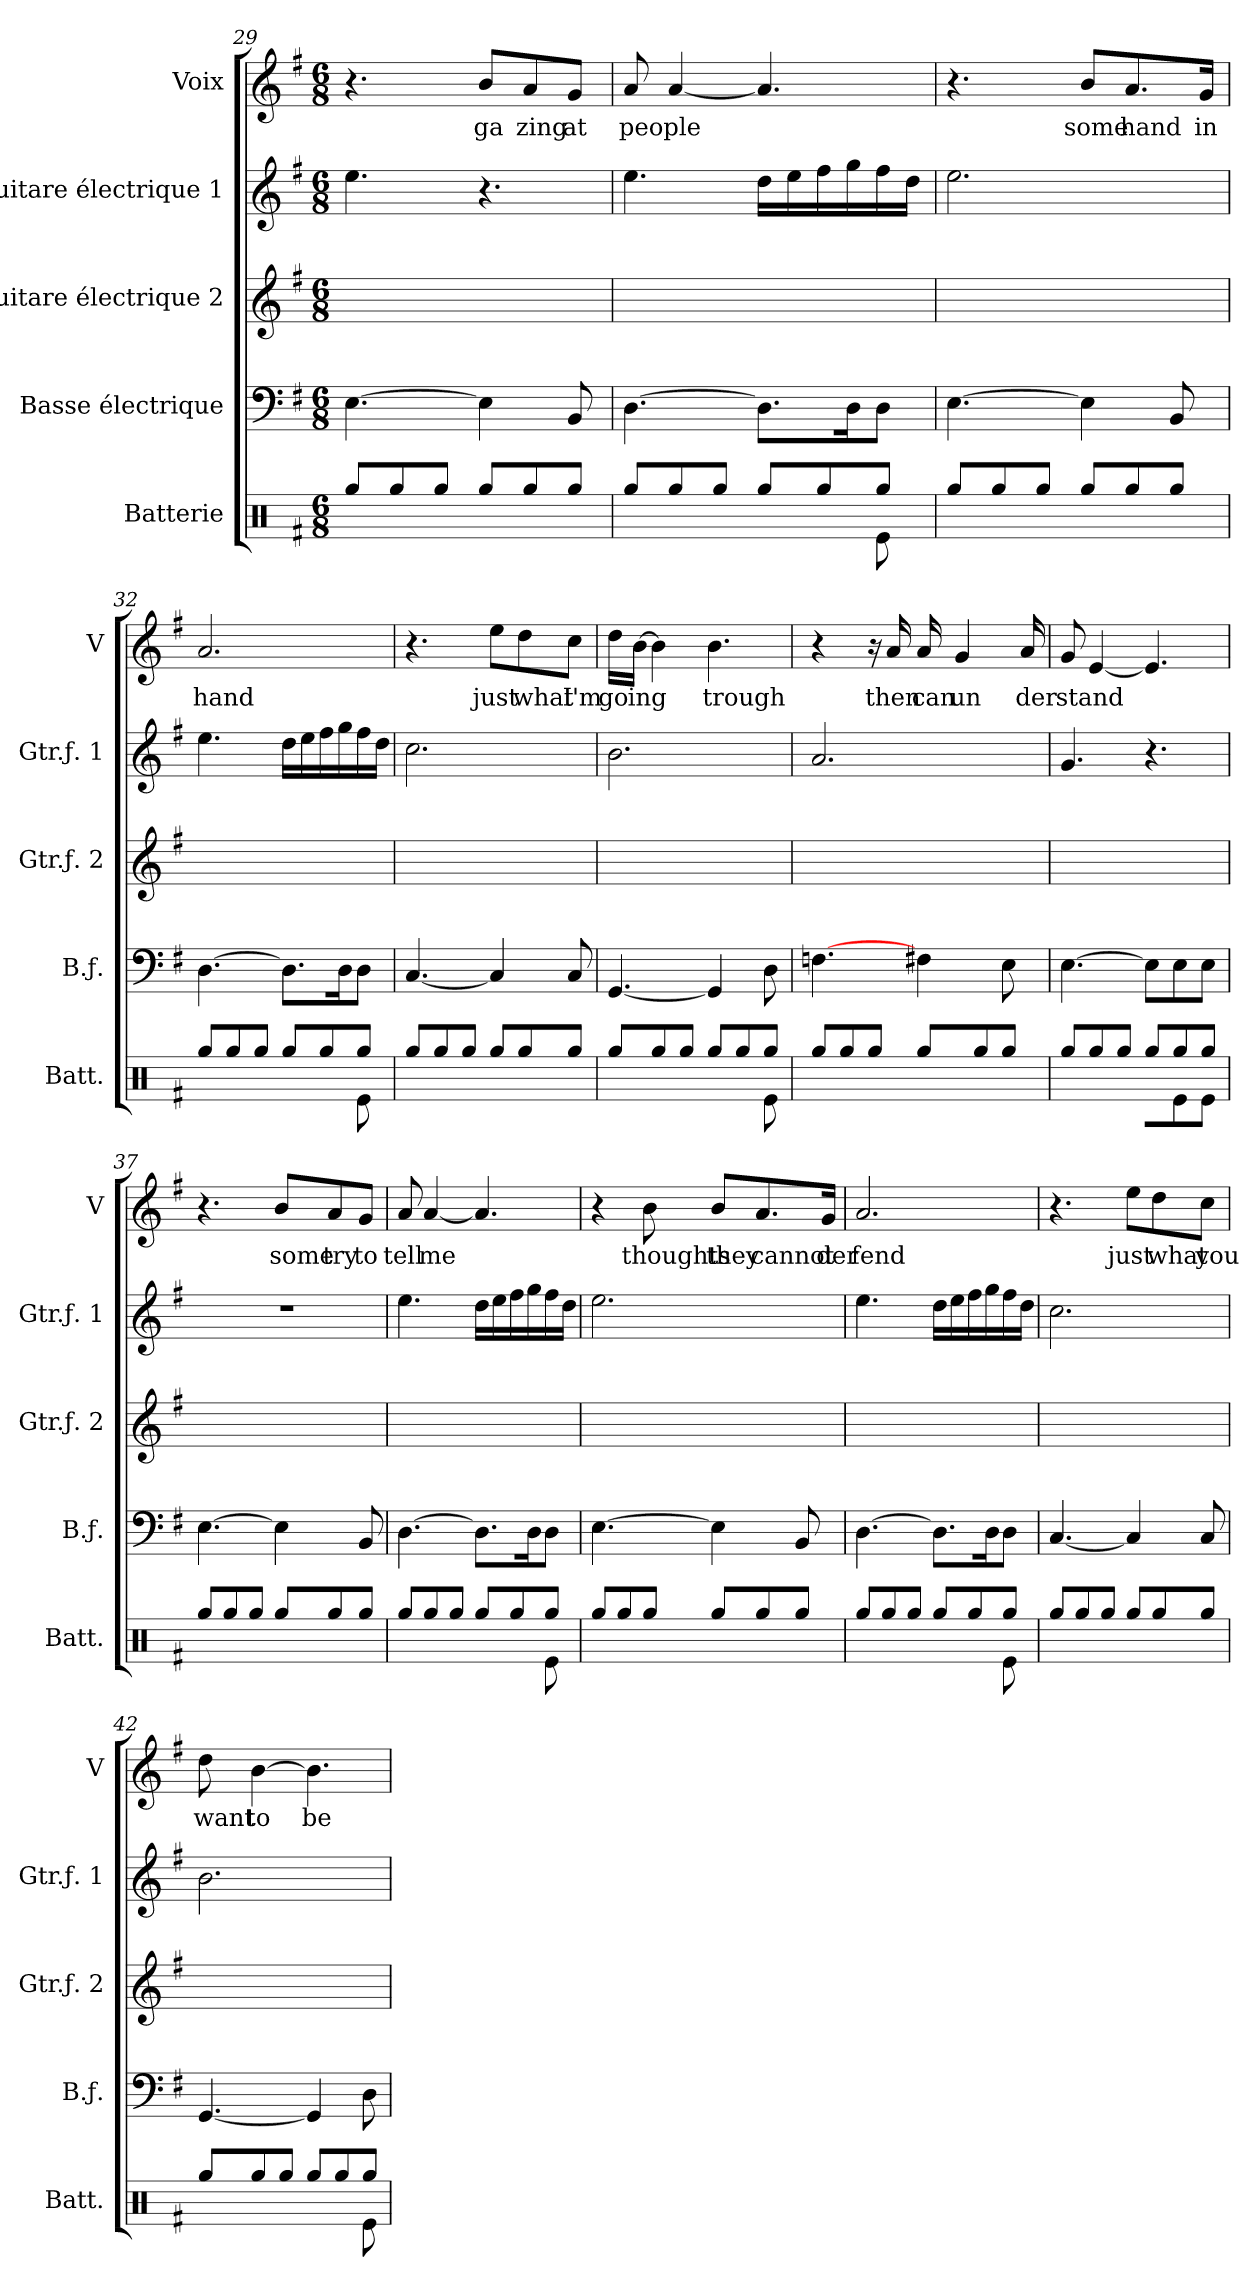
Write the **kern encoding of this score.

**kern	**kern	**kern	**kern	**kern	**text
*part5	*part4	*part3	*part2	*part1	*part1
*staff5	*staff4	*staff3	*staff2	*staff1	*staff1
*I"Batterie	*I"Basse électrique	*I"Guitare électrique 2	*I"Guitare électrique 1	*I"Voix	*
*I'Batt.	*I'B.ƒ.	*I'Gtr.ƒ. 2	*I'Gtr.ƒ. 1	*I'V	*
!!LO:LB:g=z
*clefX	*clefF4	*clefG2	*clefG2	*clefG2	*
*	*ITrd7c12	*ITrd7c12	*ITrd7c12	*	*
*k[f#]	*k[f#]	*k[f#]	*k[f#]	*k[f#]	*
*G:	*G:	*G:	*G:	*G:	*
*M6/8	*M6/8	*M6/8	*M6/8	*M6/8	*
=29	=29	=29	=29	=29	=29
*^	*	*	*	*	*
8Rgg/L	4ryy	[4.EE\	2e\yy	4.e\	4.r	.
8Rgg/	.	.	.	.	.	.
8Rgg/J	8ryy	.	.	.	.	.
!	!	!	!	!	!	!LO:LY:b
8Rgg/L	4.R\	4EE\]	.	4.r	8b/L	ga
!	!	!	!	!	!	!LO:LY:b
8Rgg/	.	.	8ryy	.	8a/	zing
!	!	!	!	!	!	!LO:LY:b
8Rgg/J	.	8BBB/	8ryy	.	8g/J	at
=30	=30	=30	=30	=30	=30	=30
!	!	!	!	!	!	!LO:LY:b
8Rgg/L	4ryy	[4.DD\	2e\yy	4.e\	8a/	peo
!	!	!	!	!	!	!LO:LY:b
8Rgg/	.	.	.	.	[4a/	ple
8Rgg/J	8ryy	.	.	.	.	.
8Rgg/L	4R\	8.DD\L]	.	16d\LL	4.a/]	.
.	.	.	.	16e\	.	.
8Rgg/	.	.	8ryy	16f#\	.	.
.	.	16DD\k	.	16g\	.	.
8Rgg/J	8Re\	8DD\J	8ryy	16f#\	.	.
.	.	.	.	16d\JJ	.	.
=31	=31	=31	=31	=31	=31	=31
8Rgg/L	4ryy	[4.EE\	4.e\yy	2.e\	4.r	.
8Rgg/	.	.	.	.	.	.
8Rgg/J	8ryy	.	.	.	.	.
!	!	!	!	!	!	!LO:LY:b
8Rgg/L	4.R\	4EE\]	8e\yy	.	8b/L	some
!	!	!	!	!	!	!LO:LY:b
8Rgg/	.	.	8ryy	.	8.a/	hand
8Rgg/J	.	8BBB/	8ryy	.	.	.
!	!	!	!	!	!	!LO:LY:b
.	.	.	.	.	16g/Jk	in
=32	=32	=32	=32	=32	=32	=32
!	!	!	!	!	!	!LO:LY:b
8Rgg/L	4ryy	[4.DD\	4.e\yy	4.e\	2.a/	hand
8Rgg/	.	.	.	.	.	.
8Rgg/J	8ryy	.	.	.	.	.
8Rgg/L	4R\	8.DD\L]	8e\yy	16d\LL	.	.
.	.	.	.	16e\	.	.
8Rgg/	.	.	8ryy	16f#\	.	.
.	.	16DD\k	.	16g\	.	.
8Rgg/J	8Re\	8DD\J	8ryy	16f#\	.	.
.	.	.	.	16d\JJ	.	.
!!LO:PB:g=z
=33	=33	=33	=33	=33	=33	=33
8Rgg/L	4ryy	[4.CC/	2e\yy	2.c\	4.r	.
8Rgg/	.	.	.	.	.	.
8Rgg/J	8ryy	.	.	.	.	.
!	!	!	!	!	!	!LO:LY:b
8Rgg/L	4.R\	4CC/]	.	.	8ee\L	just
!	!	!	!	!	!	!LO:LY:b
8Rgg/	.	.	8ryy	.	8dd\	what
!	!	!	!	!	!	!LO:LY:b
8Rgg/J	.	8CC/	8ryy	.	8cc\J	I'm
=34	=34	=34	=34	=34	=34	=34
!	!	!	!	!	!	!LO:LY:b
8Rgg/L	4ryy	[4.GGG/	2d\yy	2.B\	16dd\LL	go
!	!	!	!	!	!	!LO:LY:b
.	.	.	.	.	[16b\JJ	ing
8Rgg/	.	.	.	.	4b\]	.
8Rgg/J	8ryy	.	.	.	.	.
!	!	!	!	!	!	!LO:LY:b
8Rgg/L	4R\	4GGG/]	.	.	4.b\	trough
8Rgg/	.	.	8ryy	.	.	.
8Rgg/J	8Re\	8DD\	8ryy	.	.	.
=35	=35	=35	=35	=35	=35	=35
8Rgg/L	4ryy	[4.FFn\	2A/yy	2.A/	4r	.
8Rgg/	.	.	.	.	.	.
8Rgg/J	8ryy	.	.	.	16r	.
!	!	!	!	!	!	!LO:LY:b
.	.	.	.	.	16a/	then
!	!	!	!	!	!	!LO:LY:b
8Rgg/L	4.R\	4FF#\	.	.	16a/	can
!	!	!	!	!	!	!LO:LY:b
.	.	.	.	.	4g/	un
8Rgg/	.	.	8ryy	.	.	.
8Rgg/J	.	8EE\	8ryy	.	.	.
!	!	!	!	!	!	!LO:LY:b
.	.	.	.	.	16a/	der
=36	=36	=36	=36	=36	=36	=36
!	!	!	!	!	!	!LO:LY:b
8Rgg/L	4ryy	[4.EE\	2B\yy	4.G/	8g/	stand
8Rgg/	.	.	.	.	[4e/	.
8Rgg/J	8ryy	.	.	.	.	.
8Rgg/L	8R\L	8EE\L]	.	4.r	4.e/]	.
8Rgg/	8Re\	8EE\	8ryy	.	.	.
8Rgg/J	8Re\J	8EE\J	8ryy	.	.	.
!!LO:LB:g=z
=37	=37	=37	=37	=37	=37	=37
8Rgg/L	4ryy	[4.EE\	2e\yy	2.r	4.r	.
8Rgg/	.	.	.	.	.	.
8Rgg/J	8ryy	.	.	.	.	.
!	!	!	!	!	!	!LO:LY:b
8Rgg/L	4.R\	4EE\]	.	.	8b/L	some
!	!	!	!	!	!	!LO:LY:b
8Rgg/	.	.	8ryy	.	8a/	try
!	!	!	!	!	!	!LO:LY:b
8Rgg/J	.	8BBB/	8ryy	.	8g/J	to
=38	=38	=38	=38	=38	=38	=38
!	!	!	!	!	!	!LO:LY:b
8Rgg/L	4ryy	[4.DD\	2e\yy	4.e\	8a/	tell
!	!	!	!	!	!	!LO:LY:b
8Rgg/	.	.	.	.	[4a/	me
8Rgg/J	8ryy	.	.	.	.	.
8Rgg/L	4R\	8.DD\L]	.	16d\LL	4.a/]	.
.	.	.	.	16e\	.	.
8Rgg/	.	.	8ryy	16f#\	.	.
.	.	16DD\k	.	16g\	.	.
8Rgg/J	8Re\	8DD\J	8ryy	16f#\	.	.
.	.	.	.	16d\JJ	.	.
=39	=39	=39	=39	=39	=39	=39
8Rgg/L	4ryy	[4.EE\	4.e\yy	2.e\	4r	.
8Rgg/	.	.	.	.	.	.
!	!	!	!	!	!	!LO:LY:b
8Rgg/J	8ryy	.	.	.	8b\	thoughts
!	!	!	!	!	!	!LO:LY:b
8Rgg/L	4.R\	4EE\]	8e\yy	.	8b/L	they
!	!	!	!	!	!	!LO:LY:b
8Rgg/	.	.	8ryy	.	8.a/	cannot
8Rgg/J	.	8BBB/	8ryy	.	.	.
!	!	!	!	!	!	!LO:LY:b
.	.	.	.	.	16g/Jk	der
=40	=40	=40	=40	=40	=40	=40
!	!	!	!	!	!	!LO:LY:b
8Rgg/L	4ryy	[4.DD\	4.e\yy	4.e\	2.a/	fend
8Rgg/	.	.	.	.	.	.
8Rgg/J	8ryy	.	.	.	.	.
8Rgg/L	4R\	8.DD\L]	8e\yy	16d\LL	.	.
.	.	.	.	16e\	.	.
8Rgg/	.	.	8ryy	16f#\	.	.
.	.	16DD\k	.	16g\	.	.
8Rgg/J	8Re\	8DD\J	8ryy	16f#\	.	.
.	.	.	.	16d\JJ	.	.
!!LO:PB:g=z
=41	=41	=41	=41	=41	=41	=41
8Rgg/L	4ryy	[4.CC/	4.e\yy	2.c\	4.r	.
8Rgg/	.	.	.	.	.	.
8Rgg/J	8ryy	.	.	.	.	.
!	!	!	!	!	!	!LO:LY:b
8Rgg/L	4.R\	4CC/]	8e\yy	.	8ee\L	just
!	!	!	!	!	!	!LO:LY:b
8Rgg/	.	.	8ryy	.	8dd\	what
!	!	!	!	!	!	!LO:LY:b
8Rgg/J	.	8CC/	8ryy	.	8cc\J	you
=42	=42	=42	=42	=42	=42	=42
!	!	!	!	!	!	!LO:LY:b
8Rgg/L	4ryy	[4.GGG/	4.d\yy	2.B\	8dd\	want
!	!	!	!	!	!	!LO:LY:b
8Rgg/	.	.	.	.	[4b\	to
8Rgg/J	8ryy	.	.	.	.	.
!	!	!	!	!	!	!LO:LY:b
8Rgg/L	4R\	4GGG/]	8d\yy	.	4.b\]	be
8Rgg/	.	.	8ryy	.	.	.
8Rgg/J	8Re\	8DD\	8ryy	.	.	.
*v	*v	*	*	*	*	*
=	=	=	=	=	=
*-	*-	*-	*-	*-	*-
